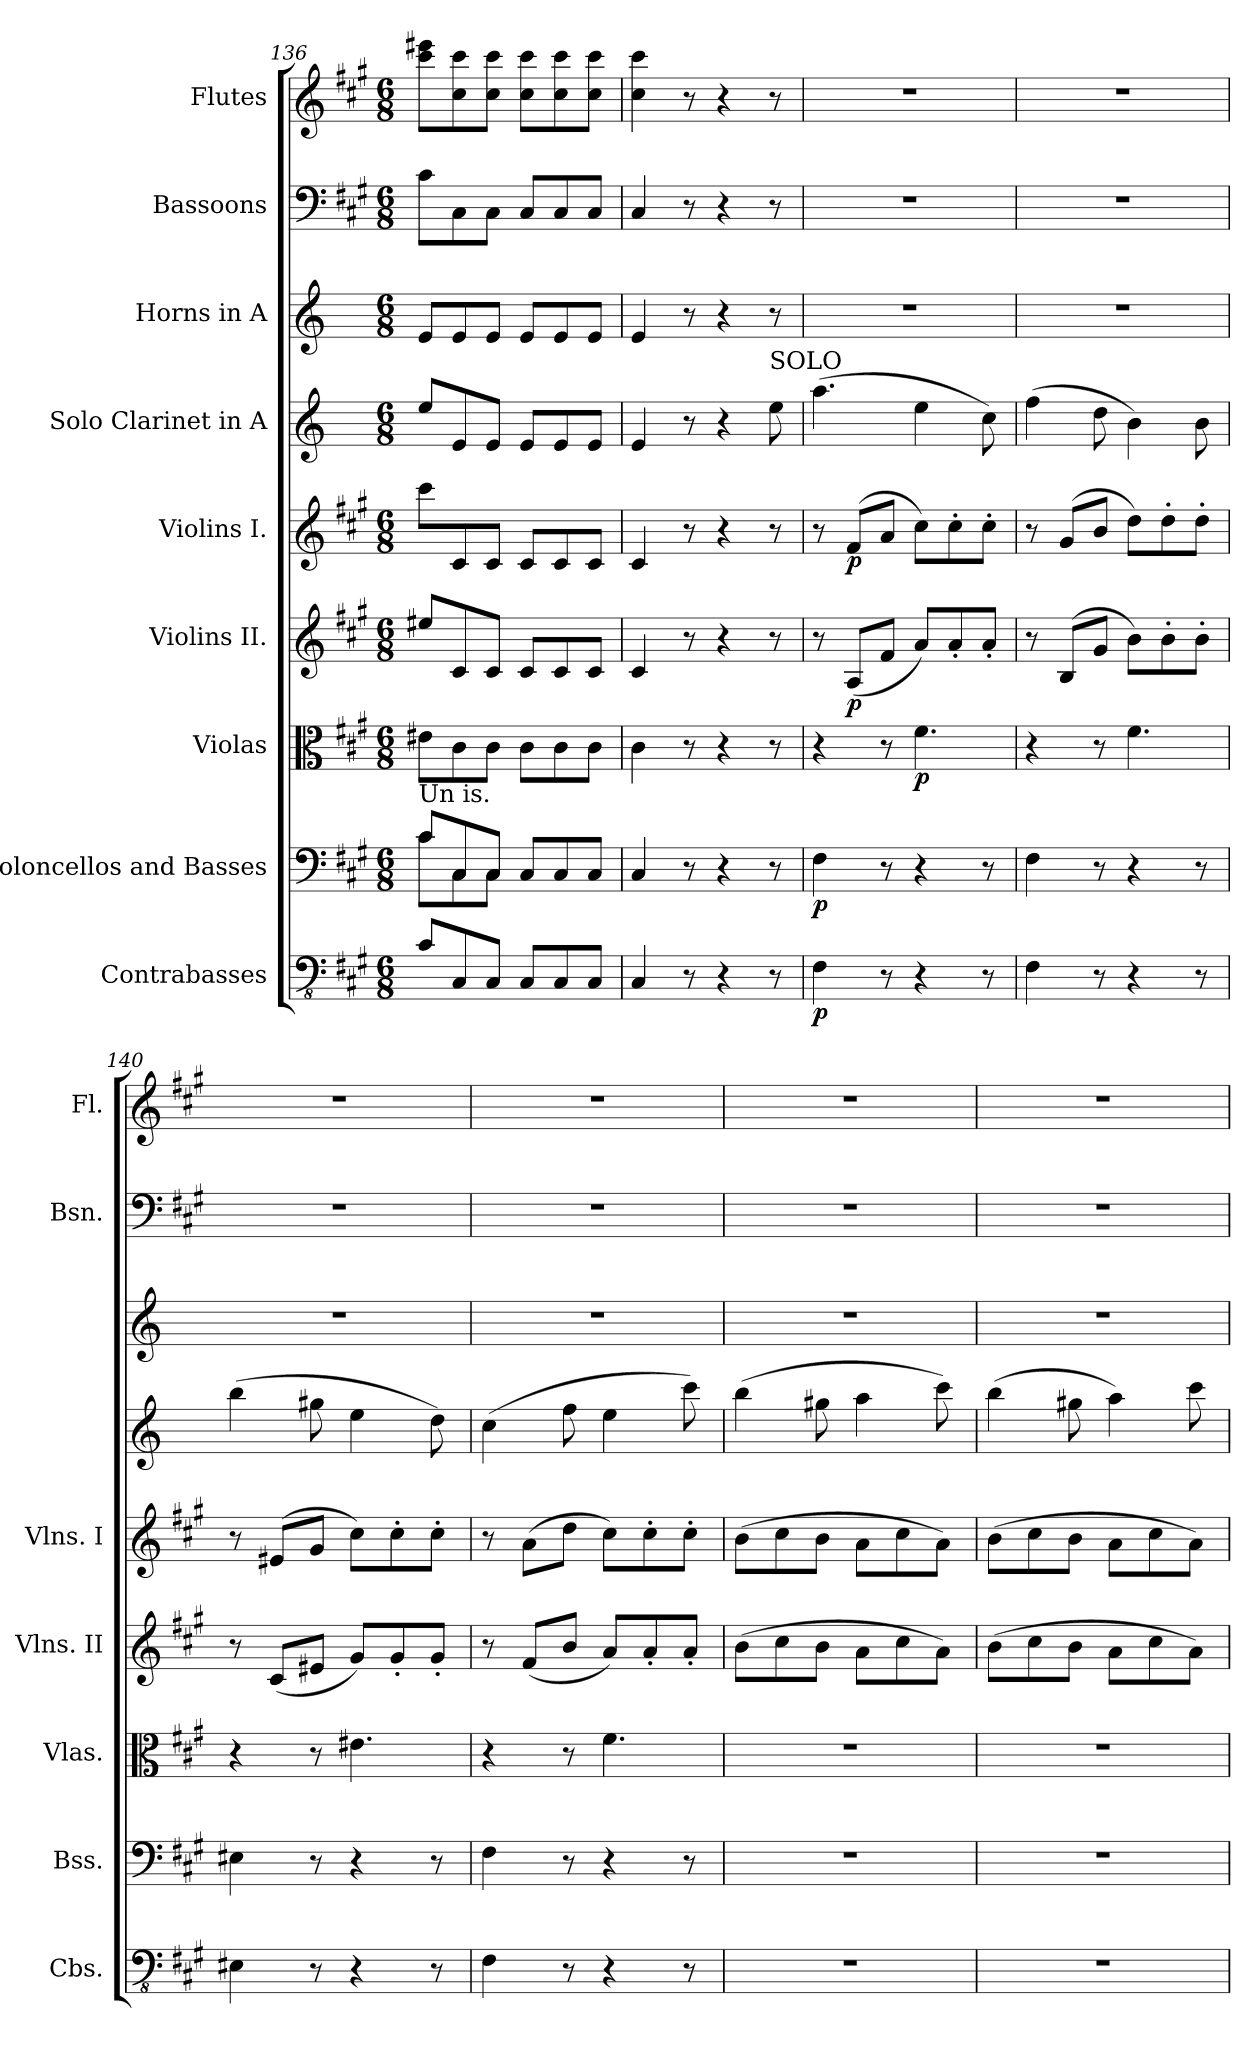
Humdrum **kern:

**kern	**dynam	**kern	**dynam	**kern	**dynam	**kern	**dynam	**kern	**dynam	**kern	**kern	**kern	**kern
*part9	*part9	*part8	*part8	*part7	*part7	*part6	*part6	*part5	*part5	*part4	*part3	*part2	*part1
*staff9	*staff9	*staff8	*staff8	*staff7	*staff7	*staff6	*staff6	*staff5	*staff5	*staff4	*staff3	*staff2	*staff1
*I"Contrabasses	*	*I"Violoncellos and Basses	*	*I"Violas	*	*I"Violins II.	*	*I"Violins I.	*	*I"Solo Clarinet in A	*I"Horns in A	*I"Bassoons	*I"Flutes
*I'Cbs.	*	*I'Bss.	*	*I'Vlas.	*	*I'Vlns. II	*	*I'Vlns. I	*	*	*	*I'Bsn.	*I'Fl.
*clefFv4	*	*clefF4	*	*clefC3	*	*clefG2	*	*clefG2	*	*clefG2	*clefG2	*clefF4	*clefG2
*	*	*	*	*	*	*	*	*	*	*ITrd2c3	*ITrd2c3	*	*
*k[f#c#g#]	*	*k[f#c#g#]	*	*k[f#c#g#]	*	*k[f#c#g#]	*	*k[f#c#g#]	*	*k[f#c#g#]	*k[f#c#g#]	*k[f#c#g#]	*k[f#c#g#]
*M6/8	*	*M6/8	*	*M6/8	*	*M6/8	*	*M6/8	*	*M6/8	*M6/8	*M6/8	*M6/8
=136	=136	=136	=136	=136	=136	=136	=136	=136	=136	=136	=136	=136	=136
*	*	*^	*	*	*	*	*	*	*	*	*	*	*
!	!	!LO:TX:a:t=Un is.	!	!	!	!	!	!	!	!	!	!	!	!
8C#/L	.	8c#/L	8c#\L	.	8e#X\L	.	8ee#X/L	.	8ccc#\L	.	8cc#/L	8c#/L	8c#\L	8ccc#\ 8eee#X\L
8CC#/	.	8C#/	8C#\	.	8c#\	.	8c#/	.	8c#/	.	8c#/	8c#/	8C#\	8cc#\ 8ccc#\
8CC#/J	.	8C#/J	8C#\J	.	8c#\J	.	8c#/J	.	8c#/J	.	8c#/J	8c#/J	8C#\J	8cc#\ 8ccc#\J
8CC#/L	.	8C#/L	4.ryy	.	8c#\L	.	8c#/L	.	8c#/L	.	8c#/L	8c#/L	8C#/L	8cc#\ 8ccc#\L
8CC#/	.	8C#/	.	.	8c#\	.	8c#/	.	8c#/	.	8c#/	8c#/	8C#/	8cc#\ 8ccc#\
8CC#/J	.	8C#/J	.	.	8c#\J	.	8c#/J	.	8c#/J	.	8c#/J	8c#/J	8C#/J	8cc#\ 8ccc#\J
*	*	*v	*v	*	*	*	*	*	*	*	*	*	*	*
=137	=137	=137	=137	=137	=137	=137	=137	=137	=137	=137	=137	=137	=137
4CC#/	.	4C#/	.	4c#\	.	4c#/	.	4c#/	.	4c#/	4c#/	4C#/	4cc#\ 4ccc#\
8r	.	8r	.	8r	.	8r	.	8r	.	8r	8r	8r	8r
4r	.	4r	.	4r	.	4r	.	4r	.	4r	4r	4r	4r
!	!	!	!	!	!	!	!	!	!	!LO:TX:a:t=SOLO	!	!	!
8r	.	8r	.	8r	.	8r	.	8r	.	8cc#\	8r	8r	8r
=138	=138	=138	=138	=138	=138	=138	=138	=138	=138	=138	=138	=138	=138
!	!LO:DY:b	!	!LO:DY:b	!	!	!	!	!	!	!	!	!	!
4FF#\	p	4F#\	p	4r	.	8r	.	8r	.	(>4.ff#\	2.r	2.r	2.r
!	!	!	!	!	!	!	!LO:DY:b	!	!LO:DY:b	!	!	!	!
.	.	.	.	.	.	(<8A/L	p	(>8f#/L	p	.	.	.	.
8r	.	8r	.	8r	.	8f#/J	.	8a/J	.	.	.	.	.
!	!	!	!	!	!LO:DY:b	!	!	!	!	!	!	!	!
4r	.	4r	.	4.f#\	p	8a/L)	.	8cc#\L)	.	4cc#\	.	.	.
.	.	.	.	.	.	8a'/	.	8cc#'\	.	.	.	.	.
8r	.	8r	.	.	.	8a'/J	.	8cc#'\J	.	8a\)	.	.	.
=139	=139	=139	=139	=139	=139	=139	=139	=139	=139	=139	=139	=139	=139
4FF#\	.	4F#\	.	4r	.	8r	.	8r	.	(>4dd\	2.r	2.r	2.r
.	.	.	.	.	.	(>8B/L	.	(>8g#/L	.	.	.	.	.
8r	.	8r	.	8r	.	8g#/J	.	8b/J	.	8b\	.	.	.
4r	.	4r	.	4.f#\	.	8b\L)	.	8dd\L)	.	4g#\)	.	.	.
.	.	.	.	.	.	8b'\	.	8dd'\	.	.	.	.	.
8r	.	8r	.	.	.	8b'\J	.	8dd'\J	.	8g#\	.	.	.
!!LO:LB:g=z
=140	=140	=140	=140	=140	=140	=140	=140	=140	=140	=140	=140	=140	=140
4EE#X\	.	4E#X\	.	4r	.	8r	.	8r	.	(>4gg#\	2.r	2.r	2.r
.	.	.	.	.	.	(<8c#/L	.	(>8e#X/L	.	.	.	.	.
8r	.	8r	.	8r	.	8e#X/J	.	8g#/J	.	8ee#X\	.	.	.
4r	.	4r	.	4.e#X\	.	8g#/L)	.	8cc#\L)	.	4cc#\	.	.	.
.	.	.	.	.	.	8g#'/	.	8cc#'\	.	.	.	.	.
8r	.	8r	.	.	.	8g#'/J	.	8cc#'\J	.	8b\)	.	.	.
=141	=141	=141	=141	=141	=141	=141	=141	=141	=141	=141	=141	=141	=141
4FF#\	.	4F#\	.	4r	.	8r	.	8r	.	(>4a\	2.r	2.r	2.r
.	.	.	.	.	.	(<8f#/L	.	(>8a\L	.	.	.	.	.
8r	.	8r	.	8r	.	8b/J	.	8dd\J	.	8dd\	.	.	.
4r	.	4r	.	4.f#\	.	8a/L)	.	8cc#\L)	.	4cc#\	.	.	.
.	.	.	.	.	.	8a'/	.	8cc#'\	.	.	.	.	.
8r	.	8r	.	.	.	8a'/J	.	8cc#'\J	.	8aa\)	.	.	.
=142	=142	=142	=142	=142	=142	=142	=142	=142	=142	=142	=142	=142	=142
2.r	.	2.r	.	2.r	.	(>8b\L	.	(>8b\L	.	(>4gg#\	2.r	2.r	2.r
.	.	.	.	.	.	8cc#\	.	8cc#\	.	.	.	.	.
.	.	.	.	.	.	8b\J	.	8b\J	.	8ee#X\	.	.	.
.	.	.	.	.	.	8a\L	.	8a\L	.	4ff#\	.	.	.
.	.	.	.	.	.	8cc#\	.	8cc#\	.	.	.	.	.
.	.	.	.	.	.	8a\J)	.	8a\J)	.	8aa\)	.	.	.
=143	=143	=143	=143	=143	=143	=143	=143	=143	=143	=143	=143	=143	=143
2.r	.	2.r	.	2.r	.	(>8b\L	.	(>8b\L	.	(>4gg#\	2.r	2.r	2.r
.	.	.	.	.	.	8cc#\	.	8cc#\	.	.	.	.	.
.	.	.	.	.	.	8b\J	.	8b\J	.	8ee#X\	.	.	.
.	.	.	.	.	.	8a\L	.	8a\L	.	4ff#\)	.	.	.
.	.	.	.	.	.	8cc#\	.	8cc#\	.	.	.	.	.
.	.	.	.	.	.	8a\J)	.	8a\J)	.	8aa\	.	.	.
=	=	=	=	=	=	=	=	=	=	=	=	=	=
*-	*-	*-	*-	*-	*-	*-	*-	*-	*-	*-	*-	*-	*-
